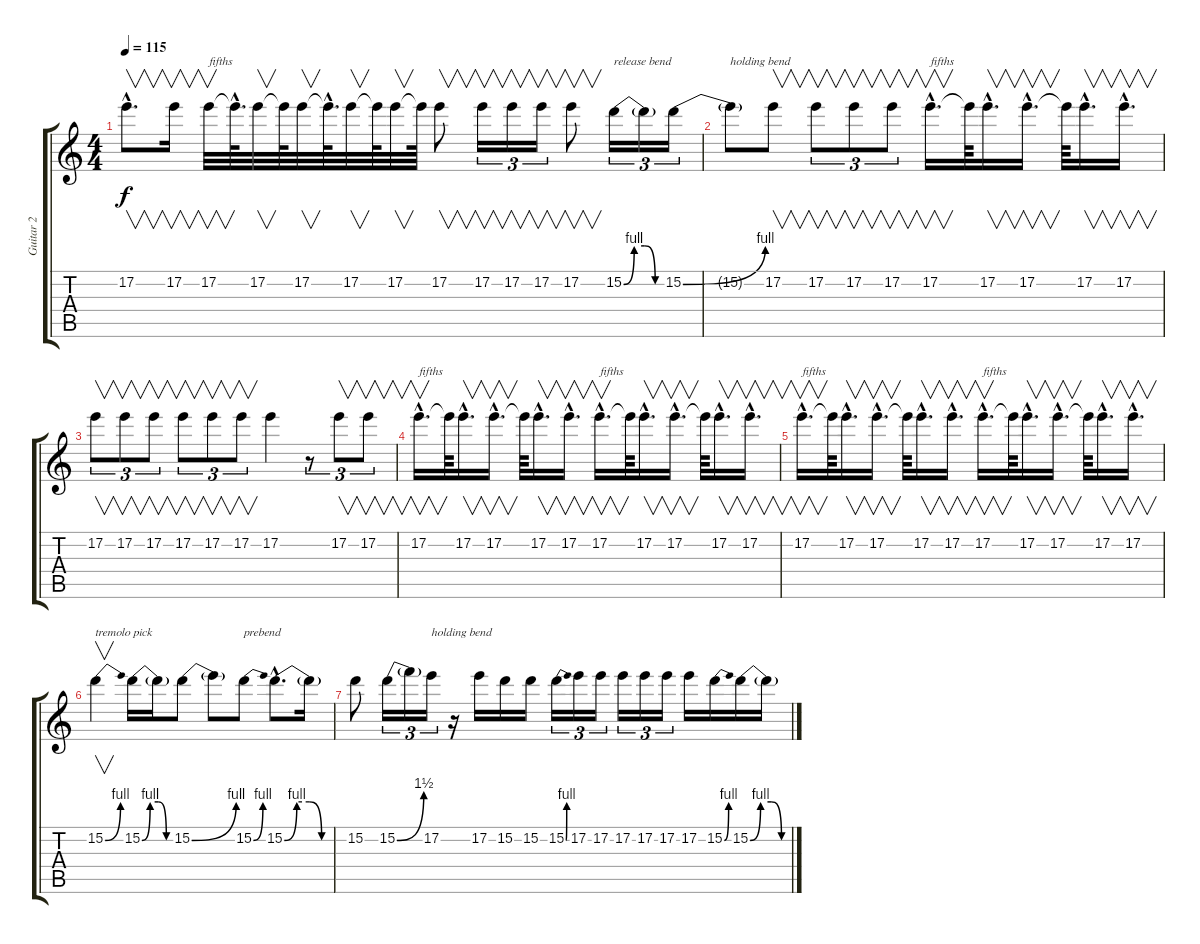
\track ("Guitar 2" "Guitar 2") {instrument distortionguitar}
\staff {score tabs}
\tuning (E4 B3 G3 D3 A2 E2) {hide}
\ts (4 4)
\tempo 115
\clef g2
\ks c
17.2{hac}.8{v d dy f} 17.2.16{v} 17.2.32{v txt "fifths"} 17.2{hac t}.64{d} 17.2.32{v} 17.2{t}.64 17.2.32{v} 17.2{hac t}.64{d} 17.2.32{v} 17.2{t}.64 17.2.32{v} 17.2{t}.64 17.2.8{v} 17.2.16{v tu (3 2)} 17.2.16{v tu (3 2)} 17.2.16{v tu (3 2)} 17.2.8{v} 15.2{be (custom 0 0 15 4 30 4 45 0 60 0)}.16{tu (3 2) txt "release bend"} 15.2{t}.16{tu (3 2)} 15.2{be (bend 0 0 60 4)}.16{tu (3 2)} |
15.2{t}.8{txt "holding bend"} 17.2.8{v} 17.2.8{v tu (3 2)} 17.2.8{v tu (3 2)} 17.2.8{v tu (3 2)} 17.2{hac}.16{v d txt "fifths"} 17.2{t}.64 17.2{hac}.16{v d} 17.2{hac}.16{v d} 17.2{t}.64 17.2{hac}.16{v d} 17.2{hac}.16{v d} |
17.2.8{v tu (3 2)} 17.2.8{v tu (3 2)} 17.2.8{v tu (3 2)} 17.2.8{v tu (3 2)} 17.2.8{v tu (3 2)} 17.2.8{v tu (3 2)} 17.2.4 r.8{tu (3 2)} 17.2.8{v tu (3 2)} 17.2.8{v tu (3 2)} |
17.2{hac}.16{v d txt "fifths"} 17.2{t}.64 17.2{hac}.16{v d} 17.2{hac}.16{v d} 17.2{t}.64 17.2{hac}.16{v d} 17.2{hac}.16{v d} 17.2{hac}.16{v d txt "fifths"} 17.2{t}.64 17.2{hac}.16{v d} 17.2{hac}.16{v d} 17.2{t}.64 17.2{hac}.16{v d} 17.2{hac}.16{v d} |
17.2{hac}.16{v d txt "fifths"} 17.2{t}.64 17.2{hac}.16{v d} 17.2{hac}.16{v d} 17.2{t}.64 17.2{hac}.16{v d} 17.2{hac}.16{v d} 17.2{hac}.16{v d txt "fifths"} 17.2{t}.64 17.2{hac}.16{v d} 17.2{hac}.16{v d} 17.2{t}.64 17.2{hac}.16{v d} 17.2{hac}.16{v d} |
15.2{be (bend 0 0 60 4)}.4{v txt "tremolo pick"} 15.2{be (custom 0 0 15 4 30 4 45 0 60 0)}.16 15.2{t}.16 15.2{be (bend 0 0 60 4)}.8 15.2{t}.8 15.2{be (bend 0 0 60 4)}.8{txt "prebend"} 15.2{be (custom 0 0 15 4 30 4 45 0 60 0) hac}.8{d} 15.2{t}.16 |
15.2.8 15.2{be (bend 0 0 60 6)}.16{tu (3 2)} 15.2{t}.16{tu (3 2)} 17.2.16{tu (3 2) txt "holding bend"} r.16 17.2.16 15.2.16 15.2.16 15.2{be (bend 0 0 60 4)}.16{tu (3 2)} 17.2.16{tu (3 2)} 17.2.16{tu (3 2)} 17.2.16{tu (3 2)} 17.2.16{tu (3 2)} 17.2.16{tu (3 2)} 17.2.16 15.2{be (bend 0 0 60 4)}.16 15.2{be (custom 0 0 15 4 30 4 45 0 60 0)}.16 15.2{t}.16
